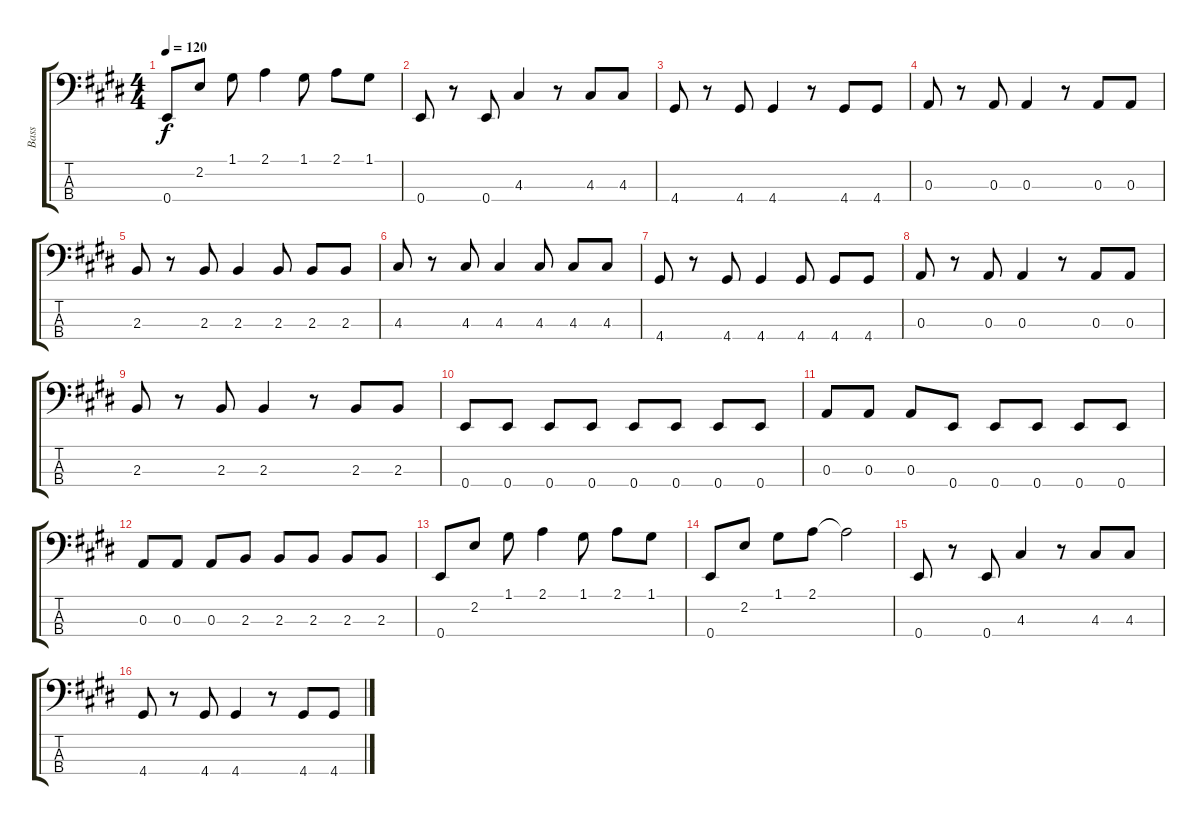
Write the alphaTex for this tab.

\track ("Bass" "Bass") {instrument electricbassfinger}
\staff {score tabs}
\tuning (G2 D2 A1 E1) {hide}
\ts (4 4)
\tempo 120
\clef f4
\ks e
0.4.8{dy f} 2.2.8 1.1.8 2.1.4 1.1.8 2.1.8 1.1.8 |
0.4.8 r.8 0.4.8 4.3.4 r.8 4.3.8 4.3.8 |
4.4.8 r.8 4.4.8 4.4.4 r.8 4.4.8 4.4.8 |
0.3.8 r.8 0.3.8 0.3.4 r.8 0.3.8 0.3.8 |
2.3.8 r.8 2.3.8 2.3.4 2.3.8 2.3.8 2.3.8 |
4.3.8 r.8 4.3.8 4.3.4 4.3.8 4.3.8 4.3.8 |
4.4.8 r.8 4.4.8 4.4.4 4.4.8 4.4.8 4.4.8 |
0.3.8 r.8 0.3.8 0.3.4 r.8 0.3.8 0.3.8 |
2.3.8 r.8 2.3.8 2.3.4 r.8 2.3.8 2.3.8 |
0.4.8 0.4.8 0.4.8 0.4.8 0.4.8 0.4.8 0.4.8 0.4.8 |
0.3.8 0.3.8 0.3.8 0.4.8 0.4.8 0.4.8 0.4.8 0.4.8 |
0.3.8 0.3.8 0.3.8 2.3.8 2.3.8 2.3.8 2.3.8 2.3.8 |
0.4.8 2.2.8 1.1.8 2.1.4 1.1.8 2.1.8 1.1.8 |
0.4.8 2.2.8 1.1.8 2.1.8 2.1{t}.2 |
0.4.8 r.8 0.4.8 4.3.4 r.8 4.3.8 4.3.8 |
4.4.8 r.8 4.4.8 4.4.4 r.8 4.4.8 4.4.8
